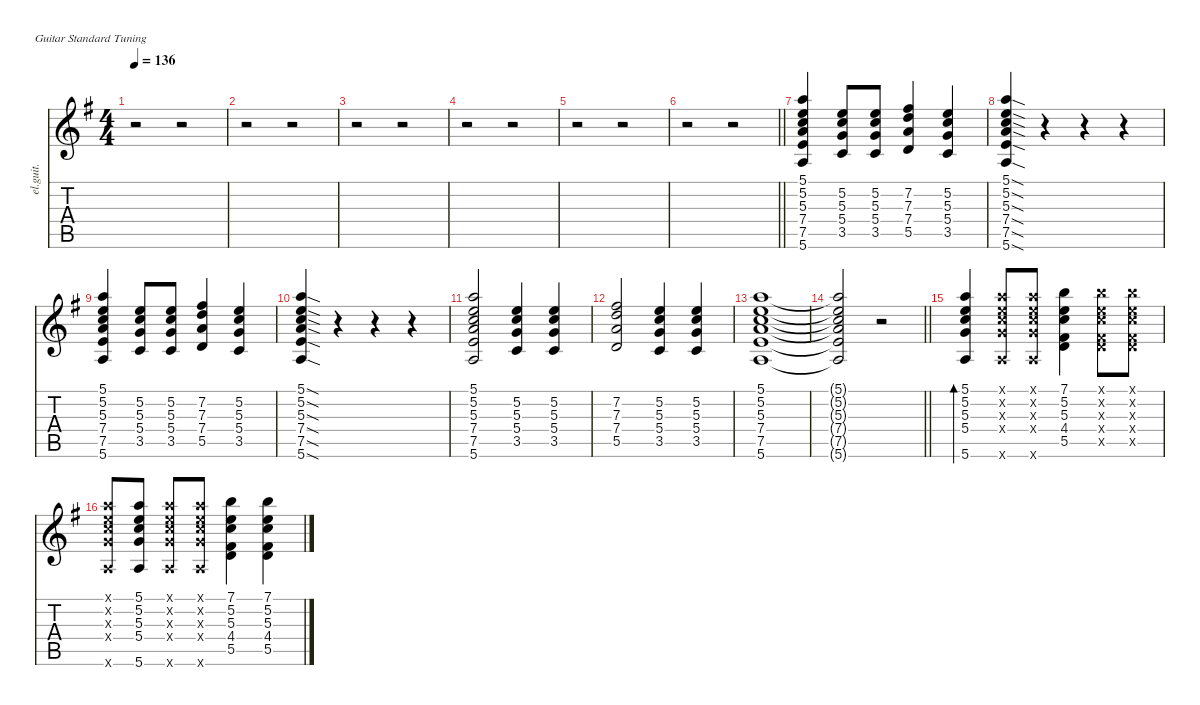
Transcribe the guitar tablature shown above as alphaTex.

\defaultSystemsLayout 4
\hideDynamics
\bracketExtendMode nobrackets
\otherSystemsTrackNameOrientation horizontal
\track ("Guitare Rythme" "el.guit.") {instrument electricguitarclean}
\staff {score tabs}
\tuning (E4 B3 G3 D3 A2 E2)
\ts (4 4)
\tempo 136
\clef g2
\ks g
r.2{dy f beam Down} r.2{beam Down} |
r.2{beam Down} r.2{beam Down} |
r.2{beam Down} r.2{beam Down} |
r.2{beam Down} r.2{beam Down} |
r.2{beam Down} r.2{beam Down} |
\barLineRight lightlight
r.2{beam Down} r.2{beam Down} |
(5.1{acc forcenatural} 5.2{acc forcenatural} 5.3{acc forcenatural} 7.4{acc forcenatural} 7.5{acc forcenatural} 5.6{acc forcenatural}).4{beam Up} (5.2{acc forcenatural} 5.3{acc forcenatural} 5.4{acc forcenatural} 3.5{acc forcenatural}).8{beam Up} (5.2{acc forcenatural} 5.3{acc forcenatural} 5.4{acc forcenatural} 3.5{acc forcenatural}).8{beam Up} (7.2{acc #} 7.3{acc forcenatural} 7.4{acc forcenatural} 5.5{acc forcenatural}).4{beam Up} (5.2{acc forcenatural} 5.3{acc forcenatural} 5.4{acc forcenatural} 3.5{acc forcenatural}).4{beam Up} |
(5.1{sod acc forcenatural} 5.2{sod acc forcenatural} 5.3{sod acc forcenatural} 7.4{sod acc forcenatural} 7.5{sod acc forcenatural} 5.6{sod acc forcenatural}).4{beam Up} r.4{beam Up} r.4{beam Up} r.4{beam Up} |
(5.1{acc forcenatural} 5.2{acc forcenatural} 5.3{acc forcenatural} 7.4{acc forcenatural} 7.5{acc forcenatural} 5.6{acc forcenatural}).4{beam Up} (5.2{acc forcenatural} 5.3{acc forcenatural} 5.4{acc forcenatural} 3.5{acc forcenatural}).8{beam Up} (5.2{acc forcenatural} 5.3{acc forcenatural} 5.4{acc forcenatural} 3.5{acc forcenatural}).8{beam Up} (7.2{acc #} 7.3{acc forcenatural} 7.4{acc forcenatural} 5.5{acc forcenatural}).4{beam Up} (5.2{acc forcenatural} 5.3{acc forcenatural} 5.4{acc forcenatural} 3.5{acc forcenatural}).4{beam Up} |
(5.1{sod acc forcenatural} 5.2{sod acc forcenatural} 5.3{sod acc forcenatural} 7.4{sod acc forcenatural} 7.5{sod acc forcenatural} 5.6{sod acc forcenatural}).4{beam Up} r.4{beam Up} r.4{beam Up} r.4{beam Up} |
(5.1{acc forcenatural} 5.2{acc forcenatural} 5.3{acc forcenatural} 7.4{acc forcenatural} 7.5{acc forcenatural} 5.6{acc forcenatural}).2{beam Up} (5.2{acc forcenatural} 5.3{acc forcenatural} 5.4{acc forcenatural} 3.5{acc forcenatural}).4{beam Up} (5.2{acc forcenatural} 5.3{acc forcenatural} 5.4{acc forcenatural} 3.5{acc forcenatural}).4{beam Up} |
(7.2{acc #} 7.3{acc forcenatural} 7.4{acc forcenatural} 5.5{acc forcenatural}).2{beam Up} (5.2{acc forcenatural} 5.3{acc forcenatural} 5.4{acc forcenatural} 3.5{acc forcenatural}).4{beam Up} (5.2{acc forcenatural} 5.3{acc forcenatural} 5.4{acc forcenatural} 3.5{acc forcenatural}).4{beam Up} |
(5.1{acc forcenatural} 5.2{acc forcenatural} 5.3{acc forcenatural} 7.4{acc forcenatural} 7.5{acc forcenatural} 5.6{acc forcenatural}).1{beam Up} |
\barLineRight lightlight
(5.1{t acc forcenatural} 5.2{t acc forcenatural} 5.3{t acc forcenatural} 7.4{t acc forcenatural} 7.5{t acc forcenatural} 5.6{t acc forcenatural}).2{beam Up} r.2{beam Up} |
(5.1{acc forcenatural} 5.2{acc forcenatural} 5.3{acc forcenatural} 5.4{acc forcenatural} 5.6{acc forcenatural}).4{bd 120 beam Up} (5.1{x acc forcenatural} 5.2{x acc forcenatural} 5.3{x acc forcenatural} 5.4{x acc forcenatural} 5.6{x acc forcenatural}).8{beam Up} (5.1{x acc forcenatural} 5.2{x acc forcenatural} 5.3{x acc forcenatural} 5.4{x acc forcenatural} 5.6{x acc forcenatural}).8{beam Up} (7.1{acc forcenatural} 5.2{acc forcenatural} 5.3{acc forcenatural} 4.4{acc #} 5.5{acc forcenatural}).4{beam Down} (7.1{x acc forcenatural} 5.2{x acc forcenatural} 5.3{x acc forcenatural} 4.4{x acc #} 5.5{x acc forcenatural}).8{beam Down} (7.1{x acc forcenatural} 5.2{x acc forcenatural} 5.3{x acc forcenatural} 4.4{x acc #} 5.5{x acc forcenatural}).8{beam Down} |
(5.1{x acc forcenatural} 5.2{x acc forcenatural} 5.3{x acc forcenatural} 5.4{x acc forcenatural} 5.6{x acc forcenatural}).8{beam Up} (5.1{acc forcenatural} 5.2{acc forcenatural} 5.3{acc forcenatural} 5.4{acc forcenatural} 5.6{acc forcenatural}).8{beam Up} (5.1{x acc forcenatural} 5.2{x acc forcenatural} 5.3{x acc forcenatural} 5.4{x acc forcenatural} 5.6{x acc forcenatural}).8{beam Up} (5.1{x acc forcenatural} 5.2{x acc forcenatural} 5.3{x acc forcenatural} 5.4{x acc forcenatural} 5.6{x acc forcenatural}).8{beam Up} (7.1{acc forcenatural} 5.2{acc forcenatural} 5.3{acc forcenatural} 4.4{acc #} 5.5{acc forcenatural}).4{beam Down} (7.1{acc forcenatural} 5.2{acc forcenatural} 5.3{acc forcenatural} 4.4{acc #} 5.5{acc forcenatural}).4{beam Down}
